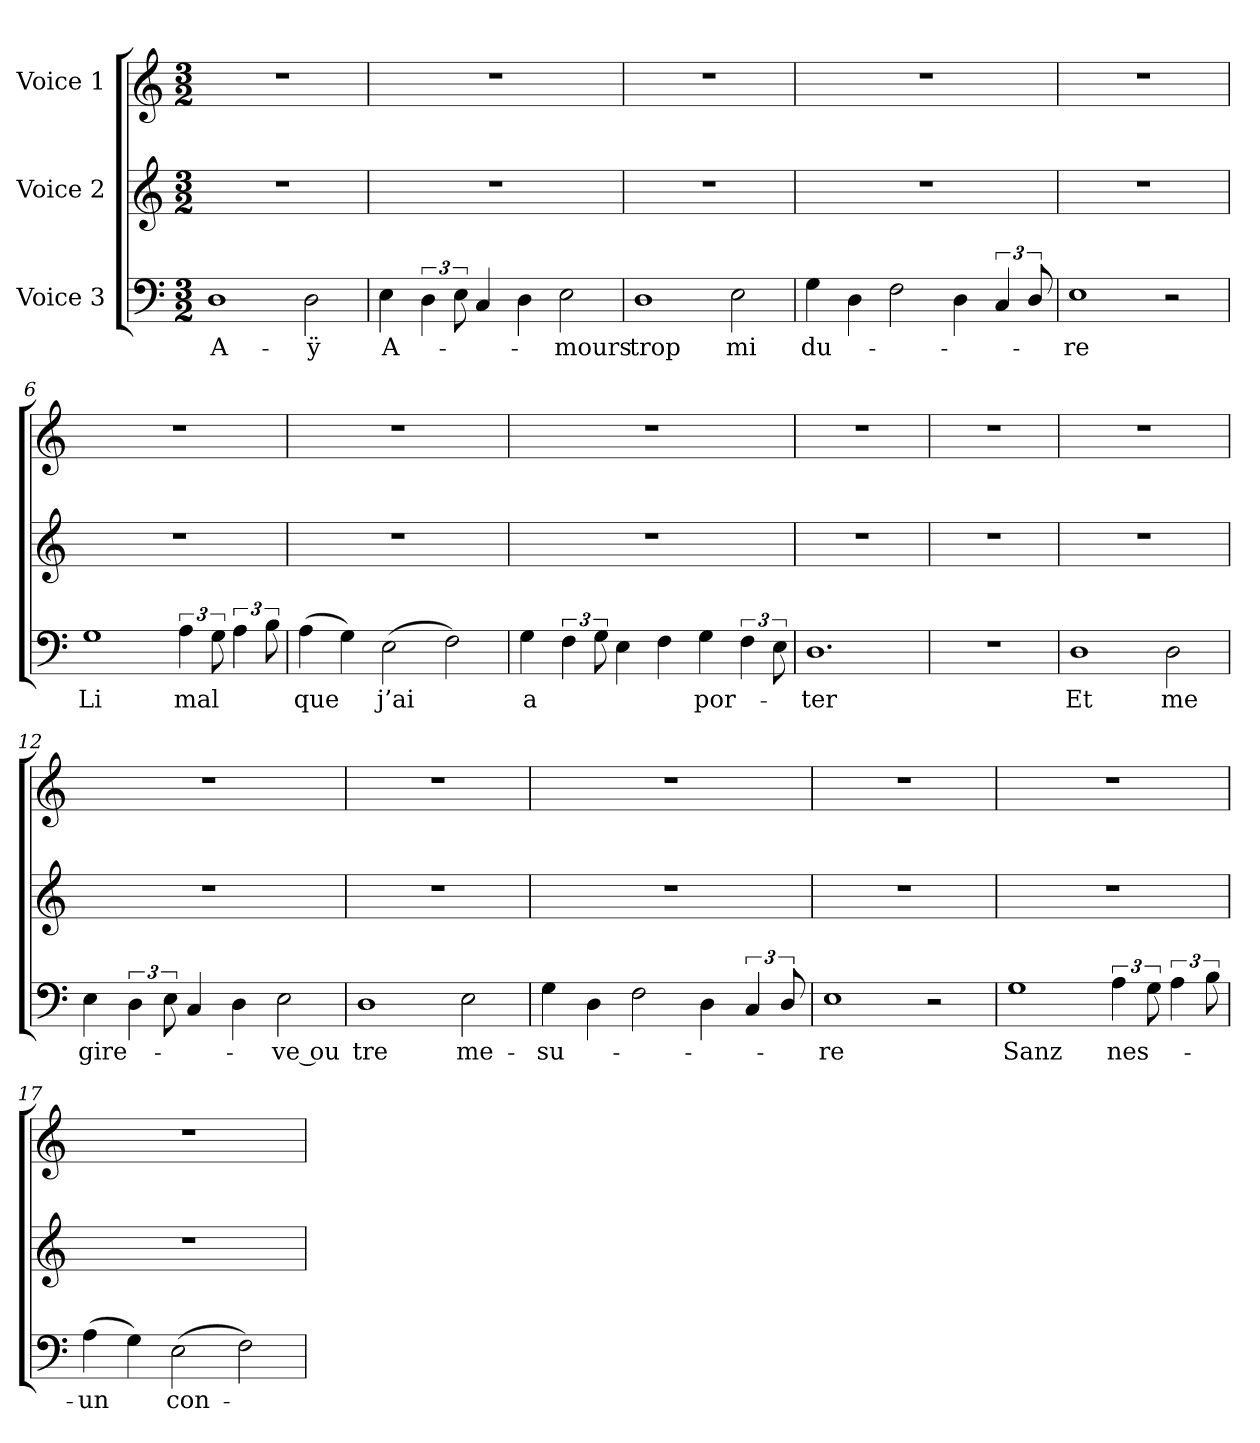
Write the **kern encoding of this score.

**kern	**text	**kern	**kern
*part3	*part3	*part2	*part1
*staff3	*staff3	*staff2	*staff1
*I"Voice 3	*	*I"Voice 2	*I"Voice 1
*clefF4	*	*clefG2	*clefG2
*k[]	*	*k[]	*k[]
*M3/2	*	*M3/2	*M3/2
=1||	=1||	=1||	=1||
!	!LO:LY:b	!LO:N:vis=1	!LO:N:vis=1
1D\	A-	1.r	1.r
!	!LO:LY:b	!	!
2D\	-ÿ	.	.
=2	=2	=2	=2
!	!LO:LY:b	!LO:N:vis=1	!LO:N:vis=1
4E\	A-	1.r	1.r
6D\	.	.	.
12E\	.	.	.
4C/	.	.	.
4D\	.	.	.
!	!LO:LY:b	!	!
2E\	-mours	.	.
=3	=3	=3	=3
!	!LO:LY:b	!LO:N:vis=1	!LO:N:vis=1
1D\	trop	1.r	1.r
!	!LO:LY:b	!	!
2E\	mi	.	.
=4	=4	=4	=4
!	!LO:LY:b	!LO:N:vis=1	!LO:N:vis=1
4G\	du-	1.r	1.r
4D\	.	.	.
2F\	.	.	.
4D\	.	.	.
6C/	.	.	.
12D/	.	.	.
=5	=5	=5	=5
!	!LO:LY:b	!LO:N:vis=1	!LO:N:vis=1
1E\	-re	1.r	1.r
2r	.	.	.
=6	=6	=6	=6
!	!LO:LY:b	!LO:N:vis=1	!LO:N:vis=1
1G\	Li	1.r	1.r
!	!LO:LY:b	!	!
6A\	mal	.	.
12G\	.	.	.
6A\	.	.	.
12B\	.	.	.
=7	=7	=7	=7
!	!LO:LY:b	!LO:N:vis=1	!LO:N:vis=1
(4A\	que	1.r	1.r
4G\)	.	.	.
!	!LO:LY:b	!	!
(2E\	j’ai	.	.
2F\)	.	.	.
=8	=8	=8	=8
!	!LO:LY:b	!LO:N:vis=1	!LO:N:vis=1
4G\	a	1.r	1.r
6F\	.	.	.
12G\	.	.	.
4E\	.	.	.
4F\	.	.	.
!	!LO:LY:b	!	!
4G\	por-	.	.
6F\	.	.	.
12E\	.	.	.
=9	=9	=9	=9
!	!LO:LY:b	!LO:N:vis=1	!LO:N:vis=1
1.D\	-ter	1.r	1.r
=10	=10	=10	=10
!LO:N:vis=1	!	!LO:N:vis=1	!LO:N:vis=1
1.r	.	1.r	1.r
=11	=11	=11	=11
!	!LO:LY:b	!LO:N:vis=1	!LO:N:vis=1
1D\	Et	1.r	1.r
!	!LO:LY:b	!	!
2D\	me	.	.
=12	=12	=12	=12
!	!LO:LY:b	!LO:N:vis=1	!LO:N:vis=1
4E\	gire-	1.r	1.r
6D\	.	.	.
12E\	.	.	.
4C/	.	.	.
4D\	.	.	.
!	!LO:LY:b	!	!
2E\	-ve ou	.	.
=13	=13	=13	=13
!	!LO:LY:b	!LO:N:vis=1	!LO:N:vis=1
1D\	tre	1.r	1.r
!	!LO:LY:b	!	!
2E\	me-	.	.
=14	=14	=14	=14
!	!LO:LY:b	!LO:N:vis=1	!LO:N:vis=1
4G\	-su-	1.r	1.r
4D\	.	.	.
2F\	.	.	.
4D\	.	.	.
6C/	.	.	.
12D/	.	.	.
=15	=15	=15	=15
!	!LO:LY:b	!LO:N:vis=1	!LO:N:vis=1
1E\	-re	1.r	1.r
2r	.	.	.
=16	=16	=16	=16
!	!LO:LY:b	!LO:N:vis=1	!LO:N:vis=1
1G\	Sanz	1.r	1.r
!	!LO:LY:b	!	!
6A\	nes-	.	.
12G\	.	.	.
6A\	.	.	.
12B\	.	.	.
=17	=17	=17	=17
!	!LO:LY:b	!LO:N:vis=1	!LO:N:vis=1
(4A\	-un	1.r	1.r
4G\)	.	.	.
!	!LO:LY:b	!	!
(2E\	con-	.	.
2F\)	.	.	.
=	=	=	=
*-	*-	*-	*-
